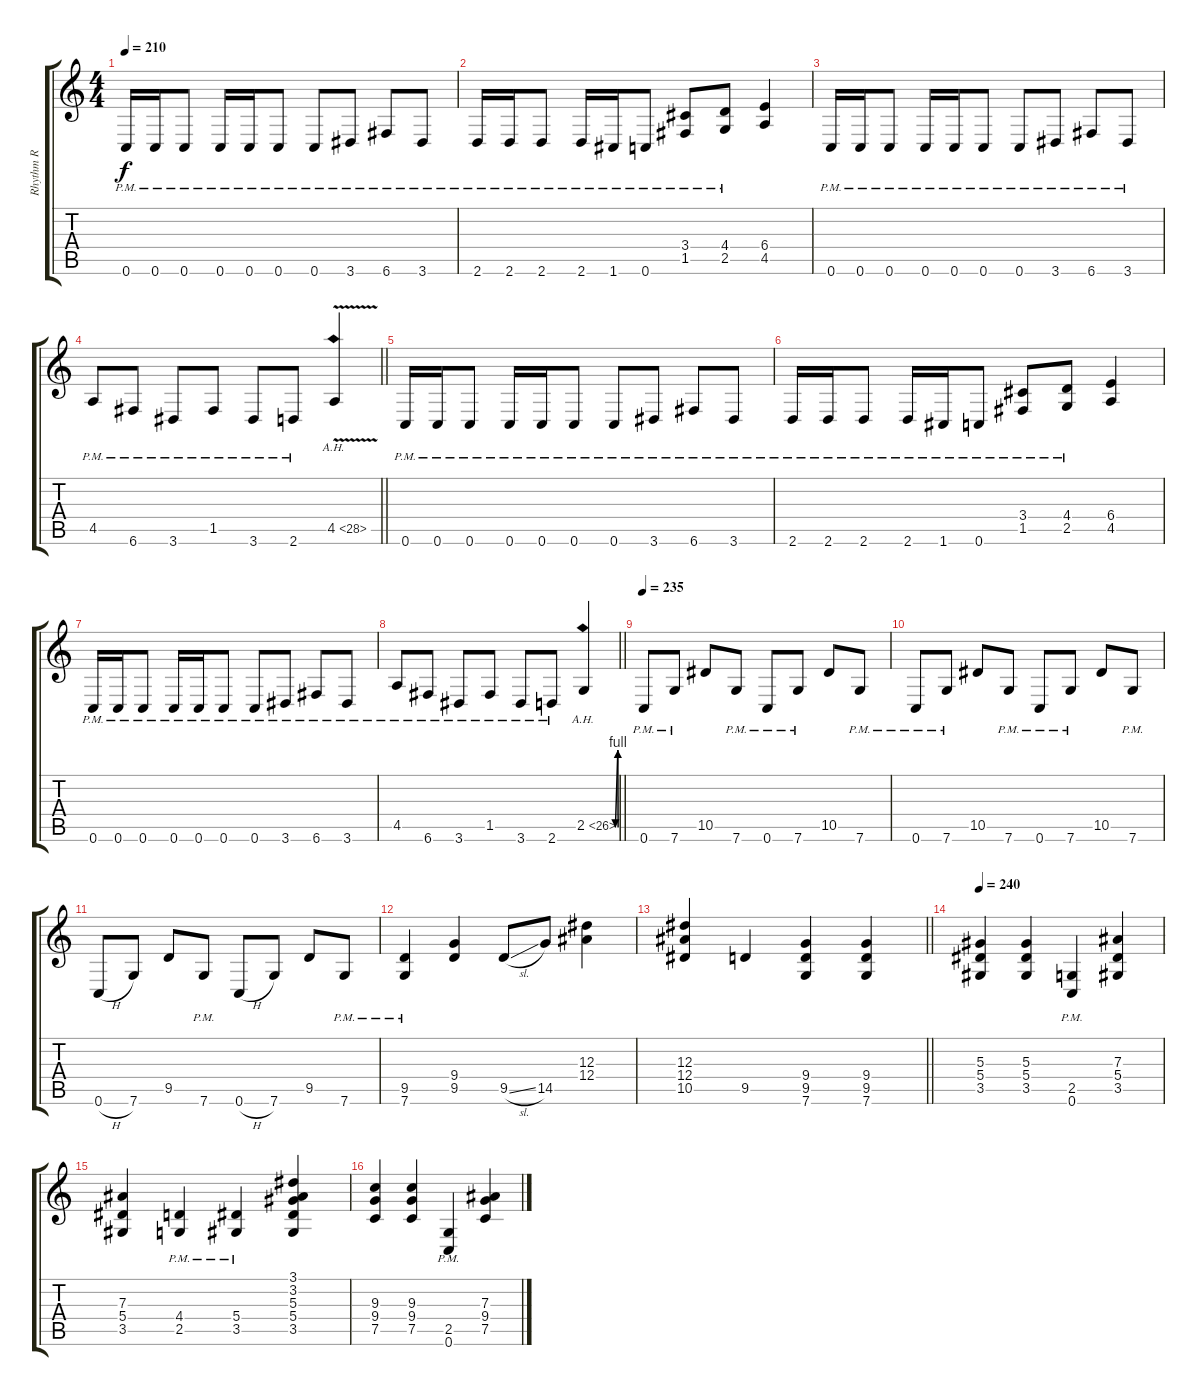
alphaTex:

\track ("Rhythm R" "Rhythm R") {instrument distortionguitar}
\staff {score tabs}
\tuning (C4 G3 Eb3 Bb2 F2 C2) {hide}
\ts (4 4)
\tempo 210
\clef g2
\ks c
0.6{pm}.16{dy f} 0.6{pm}.16 0.6{pm}.8 0.6{pm}.16 0.6{pm}.16 0.6{pm}.8 0.6{pm}.8 3.6{pm}.8 6.6{pm}.8 3.6{pm}.8 |
2.6{pm}.16 2.6{pm}.16 2.6{pm}.8 2.6{pm}.16 1.6{pm}.16 0.6{pm}.8 (3.4{pm} 1.5{pm}).8 (4.4 2.5{pm}).8 (6.4 4.5).4 |
0.6{pm}.16 0.6{pm}.16 0.6{pm}.8 0.6{pm}.16 0.6{pm}.16 0.6{pm}.8 0.6{pm}.8 3.6{pm}.8 6.6{pm}.8 3.6{pm}.8 |
\barLineRight lightlight
4.5{pm}.8 6.6{pm}.8 3.6{pm}.8 1.5{pm}.8 3.6{pm}.8 2.6{pm}.8 4.5{ah 24 v}.4 |
\section ("" "")
0.6{pm}.16 0.6{pm}.16 0.6{pm}.8 0.6{pm}.16 0.6{pm}.16 0.6{pm}.8 0.6{pm}.8 3.6{pm}.8 6.6{pm}.8 3.6{pm}.8 |
2.6{pm}.16 2.6{pm}.16 2.6{pm}.8 2.6{pm}.16 1.6{pm}.16 0.6{pm}.8 (3.4{pm} 1.5{pm}).8 (4.4 2.5{pm}).8 (6.4 4.5).4 |
0.6{pm}.16 0.6{pm}.16 0.6{pm}.8 0.6{pm}.16 0.6{pm}.16 0.6{pm}.8 0.6{pm}.8 3.6{pm}.8 6.6{pm}.8 3.6{pm}.8 |
\barLineRight lightlight
4.5{pm}.8 6.6{pm}.8 3.6{pm}.8 1.5{pm}.8 3.6{pm}.8 2.6{pm}.8 2.5{be (custom 0 0 18 0 30 0 33 4 60 0) ah 24}.4 |
\section ("" "")
\tempo 235
0.6{pm}.8 7.6{pm}.8 10.5.8 7.6{pm}.8 0.6{pm}.8 7.6{pm}.8 10.5.8 7.6{pm}.8 |
0.6{pm}.8 7.6{pm}.8 10.5.8 7.6{pm}.8 0.6{pm}.8 7.6{pm}.8 10.5.8 7.6{pm}.8 |
0.6{h}.8 7.6.8 9.5.8 7.6{pm}.8 0.6{h}.8 7.6.8 9.5.8 7.6{pm}.8 |
(9.5{pm} 7.6{pm}).4 (9.4 9.5).4 9.5{sl}.8 14.5.8 (12.3 12.4).4 |
\barLineRight lightlight
(12.3 12.4 10.5).4 9.5.4 (9.4 9.5 7.6).4 (9.4 9.5 7.6).4 |
\section ("" "")
\tempo 240
(5.3 5.4 3.5).4 (5.3 5.4 3.5).4 (2.5{pm} 0.6{pm}).4 (7.3 5.4 3.5).4 |
(7.3 5.4 3.5).4 (4.4{pm} 2.5{pm}).4 (5.4{pm} 3.5{pm}).4 (3.1 3.2 5.3 5.4 3.5).4 |
(9.3 9.4 7.5).4 (9.3 9.4 7.5).4 (2.5{pm} 0.6{pm}).4 (7.3 9.4 7.5).4
